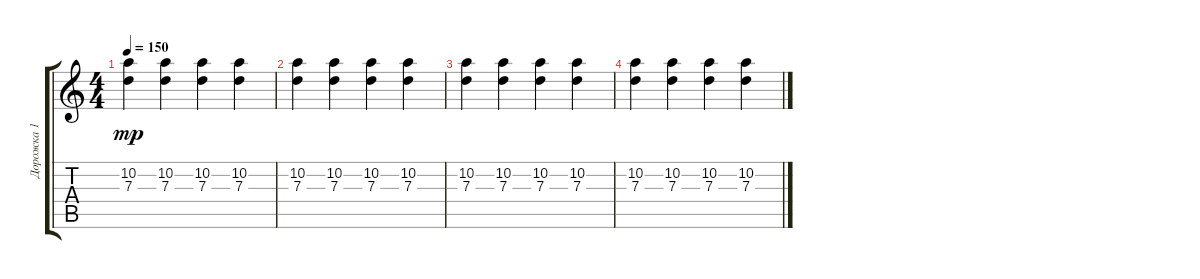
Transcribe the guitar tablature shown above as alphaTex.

\track ("Дорожка 1" "Дорожка 1") {instrument distortionguitar}
\staff {score tabs}
\tuning (E4 B3 G3 D3 A2 E2) {hide}
\ts (4 4)
\tempo 150
\clef g2
\ks c
(10.2 7.3).4{dy mp} (10.2 7.3).4 (10.2 7.3).4 (10.2 7.3).4 |
(10.2 7.3).4 (10.2 7.3).4 (10.2 7.3).4 (10.2 7.3).4 |
(10.2 7.3).4 (10.2 7.3).4 (10.2 7.3).4 (10.2 7.3).4 |
(10.2 7.3).4 (10.2 7.3).4 (10.2 7.3).4 (10.2 7.3).4
